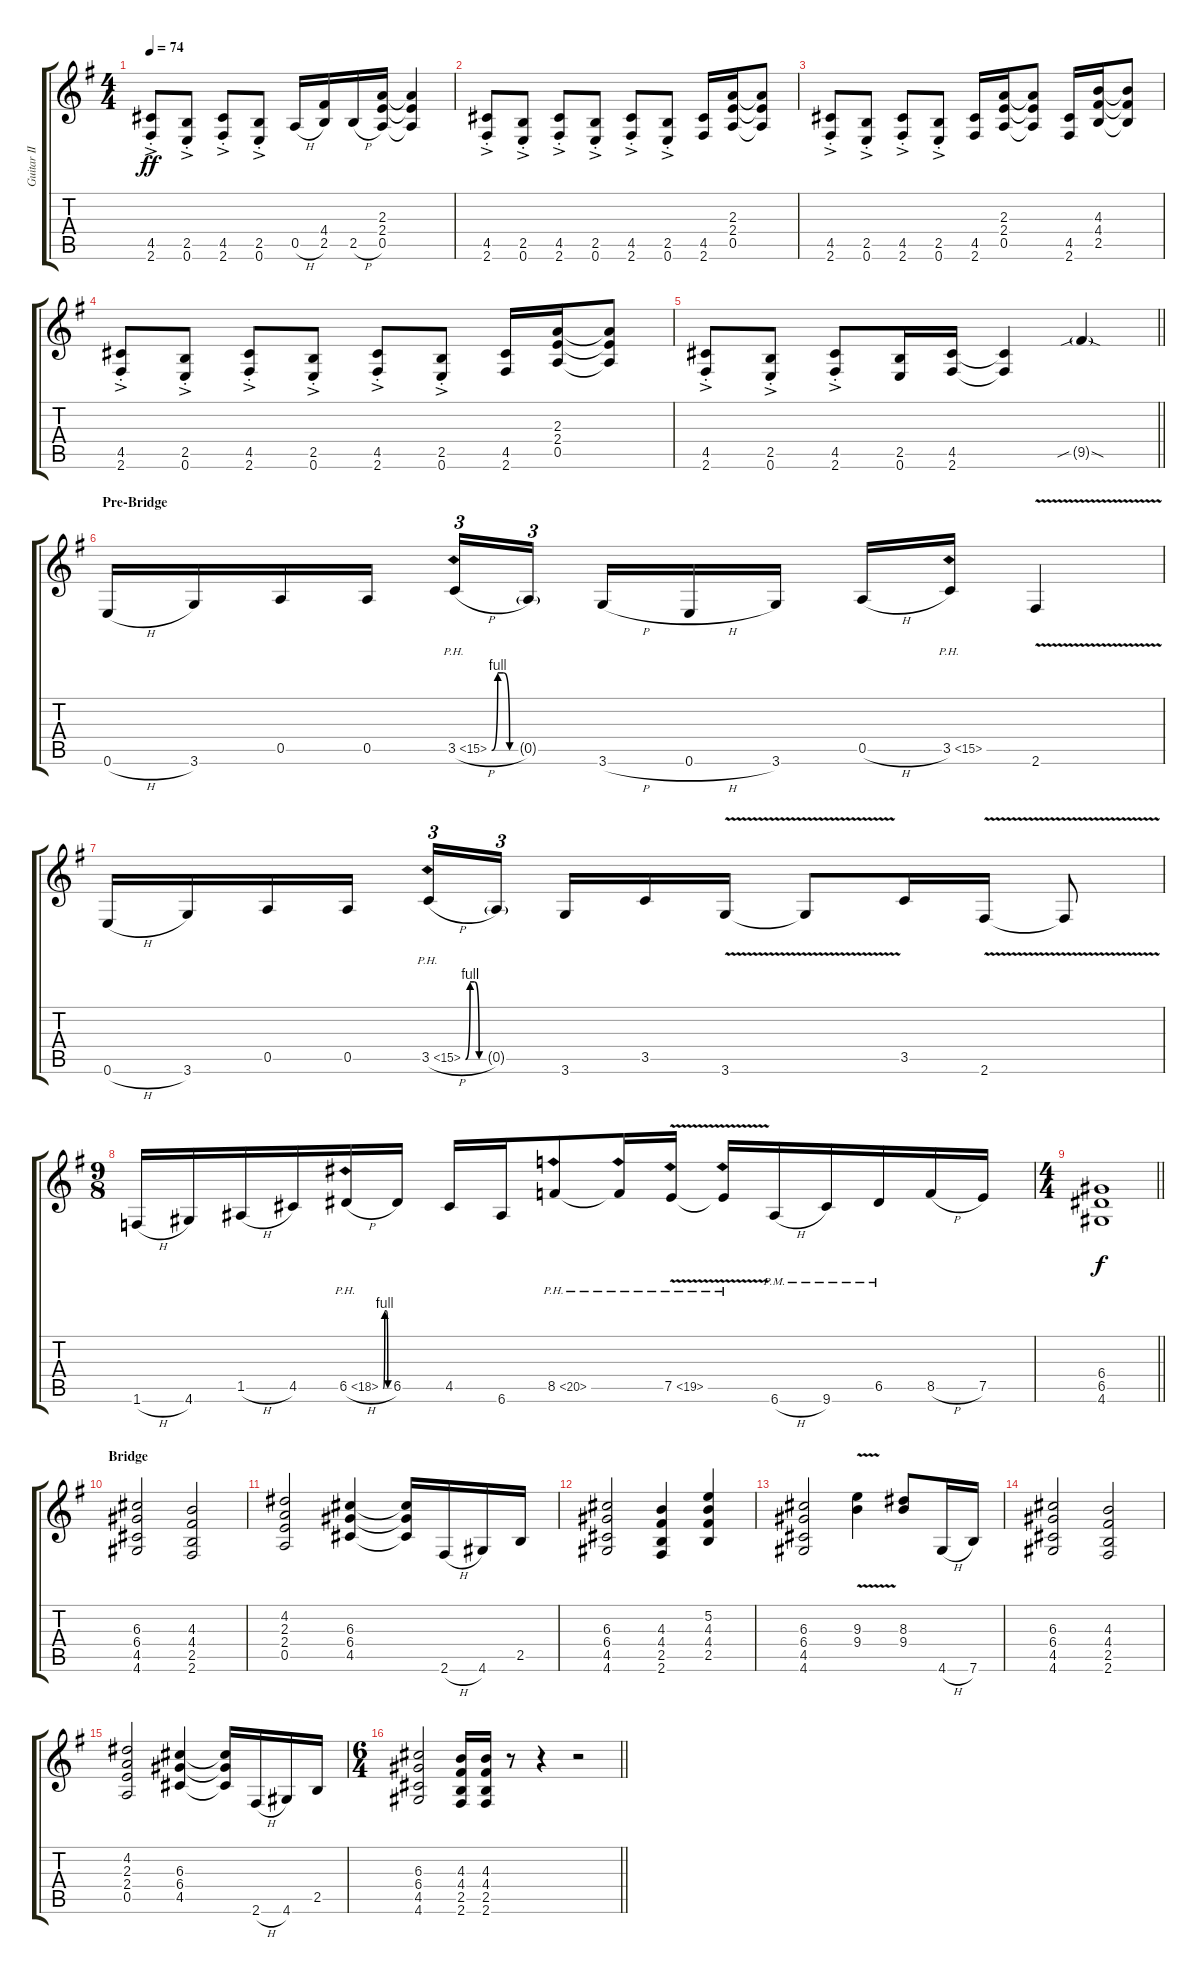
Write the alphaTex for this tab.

\track ("Guitar II" "Guitar II") {instrument distortionguitar}
\staff {score tabs}
\tuning (E4 B3 G3 D3 A2 E2) {hide}
\ts (4 4)
\tempo 74
\clef g2
\ks g
(4.5{ac st} 2.6{ac st}).8{dy ff} (2.5{ac st} 0.6{ac st}).8 (4.5{ac st} 2.6{ac st}).8 (2.5{ac st} 0.6{ac st}).8 0.5{h}.16 (4.4 2.5).16 2.5{h}.16 (2.3 2.4 0.5).16 (2.3{t} 2.4{t} 0.5{t}).4 |
(4.5{ac st} 2.6{ac st}).8 (2.5{ac st} 0.6{ac st}).8 (4.5{ac st} 2.6{ac st}).8 (2.5{ac st} 0.6{ac st}).8 (4.5{ac st} 2.6{ac st}).8 (2.5{ac st} 0.6{ac st}).8 (4.5 2.6).16 (2.3 2.4 0.5).16 (2.3{t} 2.4{t} 0.5{t}).8 |
(4.5{ac st} 2.6{ac st}).8 (2.5{ac st} 0.6{ac st}).8 (4.5{ac st} 2.6{ac st}).8 (2.5{ac st} 0.6{ac st}).8 (4.5 2.6).16 (2.3 2.4 0.5).16 (2.3{t} 2.4{t} 0.5{t}).8 (4.5 2.6).16 (4.3 4.4 2.5).16 (4.3{t} 4.4{t} 2.5{t}).8 |
(4.5{ac st} 2.6{ac st}).8 (2.5{ac st} 0.6{ac st}).8 (4.5{ac st} 2.6{ac st}).8 (2.5{ac st} 0.6{ac st}).8 (4.5{ac st} 2.6{ac st}).8 (2.5{ac st} 0.6{ac st}).8 (4.5 2.6).16 (2.3 2.4 0.5).16 (2.3{t} 2.4{t} 0.5{t}).8 |
\barLineRight lightlight
(4.5{ac st} 2.6{ac st}).8 (2.5{ac st} 0.6{ac st}).8 (4.5{ac st} 2.6{ac st}).8 (2.5 0.6).16 (4.5 2.6).16 (4.5{t} 2.6{t}).4 9.5{sib sod g}.4 |
\section ("" "Pre-Bridge")
0.6{h}.16 3.6.16 0.5.16 0.5.16 3.5{be (custom 0 0 15 4 30 4 45 0 60 0) ph 12 h}.16{tu (3 2)} 0.5{g}.16{tu (3 2)} 3.6{h}.16 0.6{h}.16 3.6.16 0.5{h}.16 3.5{ph 12}.16 2.6{v}.4 |
0.6{h}.16 3.6.16 0.5.16 0.5.16 3.5{be (custom 0 0 15 4 30 4 45 0 60 0) ph 12 h}.16{tu (3 2)} 0.5{g}.16{tu (3 2)} 3.6.16 3.5.16 3.6{v}.16 3.6{v t}.8 3.5.16 2.6{v}.16 2.6{v t}.8 |
\ts (9 8)
1.6{h}.16 4.6.16 1.5{h}.16 4.5.16 6.5{be (custom 0 0 15 4 30 4 45 0 60 0) ph 12 h}.16 6.5.16 4.5.16 6.6.16 8.5{ph 12}.8 8.5{ph 12 t}.16 7.5{ph 12 v}.16 7.5{ph 12 t}.16 6.6{h pm}.16 9.6{pm}.16 6.5{pm}.16 8.5{h}.16 7.5.16 |
\ts (4 4)
\barLineRight lightlight
(6.4 6.5 4.6).1{dy f} |
\section ("" "Bridge")
(6.3 6.4 4.5 4.6).2 (4.3 4.4 2.5 2.6).2 |
(4.2 2.3 2.4 0.5).2 (6.3 6.4 4.5).4 (6.3{t} 6.4{t} 4.5{t}).16 2.6{h}.16 4.6.16 2.5.16 |
(6.3 6.4 4.5 4.6).2 (4.3 4.4 2.5 2.6).4 (5.2 4.3 4.4 2.5).4 |
(6.3 6.4 4.5 4.6).2 (9.3{v} 9.4{v}).4 (8.3 9.4).8 4.6{h}.16 7.6.16 |
(6.3 6.4 4.5 4.6).2 (4.3 4.4 2.5 2.6).2 |
(4.2 2.3 2.4 0.5).2 (6.3 6.4 4.5).4 (6.3{t} 6.4{t} 4.5{t}).16 2.6{h}.16 4.6.16 2.5.16 |
\ts (6 4)
\barLineRight lightlight
(6.3 6.4 4.5 4.6).2 (4.3 4.4 2.5 2.6).16 (4.3 4.4 2.5 2.6).16 r.8 r.4 r.2
